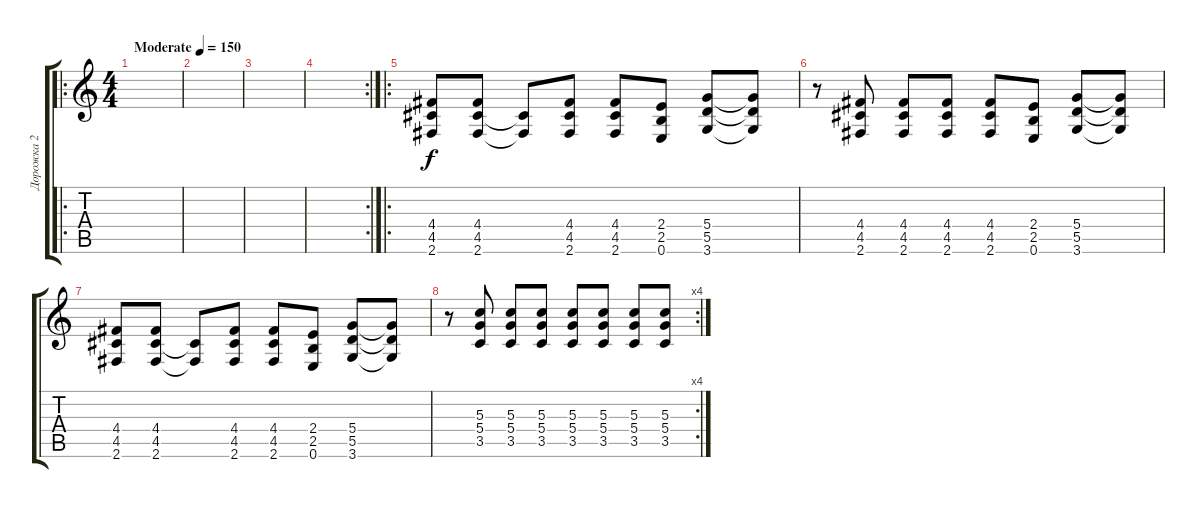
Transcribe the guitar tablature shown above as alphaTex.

\track ("Дорожка 2" "Дорожка 2") {instrument distortionguitar}
\staff {score tabs}
\tuning (E4 B3 G3 D3 A2 E2) {hide}
\ro
\ts (4 4)
\tempo (150 "Moderate")
\clef g2
\ks c
|
|
|
\rc 2
|
\ro
(4.4 4.5 2.6).8 (4.4 4.5 2.6).8 (4.5{t} 2.6{t}).8 (4.4 4.5 2.6).8 (4.4 4.5 2.6).8 (2.4 2.5 0.6).8 (5.4 5.5 3.6).8 (5.4{t} 5.5{t} 3.6{t}).8 |
r.8 (4.4 4.5 2.6).8 (4.4 4.5 2.6).8 (4.4 4.5 2.6).8 (4.4 4.5 2.6).8 (2.4 2.5 0.6).8 (5.4 5.5 3.6).8 (5.4{t} 5.5{t} 3.6{t}).8 |
(4.4 4.5 2.6).8 (4.4 4.5 2.6).8 (4.5{t} 2.6{t}).8 (4.4 4.5 2.6).8 (4.4 4.5 2.6).8 (2.4 2.5 0.6).8 (5.4 5.5 3.6).8 (5.4{t} 5.5{t} 3.6{t}).8 |
\rc 4
r.8 (5.3 5.4 3.5).8 (5.3 5.4 3.5).8 (5.3 5.4 3.5).8 (5.3 5.4 3.5).8 (5.3 5.4 3.5).8 (5.3 5.4 3.5).8 (5.3 5.4 3.5).8
